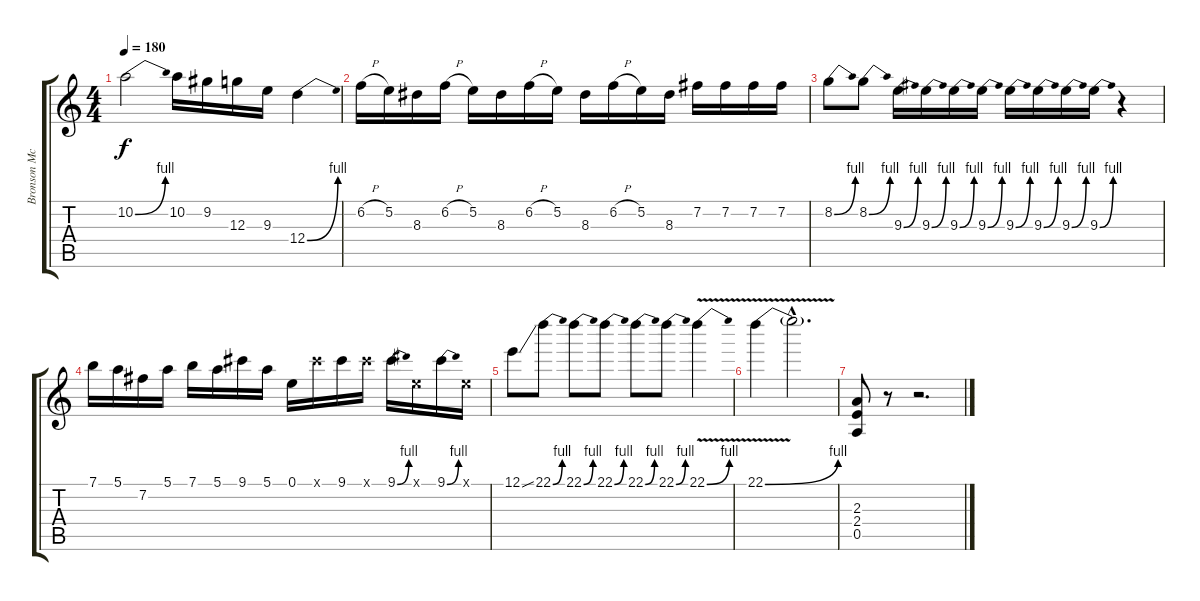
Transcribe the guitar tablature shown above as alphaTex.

\track ("Bronson McDowall (Guitar)" "Bronson Mc") {instrument distortionguitar}
\staff {score tabs}
\tuning (E4 B3 G3 D3 A2 E2) {hide}
\ts (4 4)
\tempo 180
\clef g2
\ks c
10.2{be (bend 0 0 60 4)}.2{dy f} 10.2.16 9.2.16 12.3.16 9.3.16 12.4{be (bend 0 0 60 4)}.4 |
6.2{h}.16 5.2.16 8.3.16 6.2{h}.16 5.2.16 8.3.16 6.2{h}.16 5.2.16 8.3.16 6.2{h}.16 5.2.16 8.3.16 7.2.16 7.2.16 7.2.16 7.2.16 |
8.2{be (bend 0 0 60 4)}.8 8.2{be (bend 0 0 60 4)}.8 9.3{be (bend 0 0 60 4)}.16 9.3{be (bend 0 0 60 4)}.16 9.3{be (bend 0 0 60 4)}.16 9.3{be (bend 0 0 60 4)}.16 9.3{be (bend 0 0 60 4)}.16 9.3{be (bend 0 0 60 4)}.16 9.3{be (bend 0 0 60 4)}.16 9.3{be (bend 0 0 60 4)}.16 r.4 |
7.1.16 5.1.16 7.2.16 5.1.16 7.1.16 5.1.16 9.1.16 5.1.16 0.1.16 9.1{x}.16 9.1.16 9.1{x}.16 9.1{be (bend 0 0 60 4)}.16 0.1{x}.16 9.1{be (bend 0 0 60 4)}.16 0.1{x}.16 |
12.1{ss}.8 22.1{be (bend 0 0 60 4)}.8 22.1{be (bend 0 0 60 4)}.8 22.1{be (bend 0 0 60 4)}.8 22.1{be (bend 0 0 60 4)}.8 22.1{be (bend 0 0 60 4)}.8 22.1{be (bend 0 0 60 4) v}.4 |
22.1{be (bend 0 0 60 4) v}.4 22.1{hac t}.2{d} |
(2.3 2.4 0.5).8 r.8 r.2{d}
